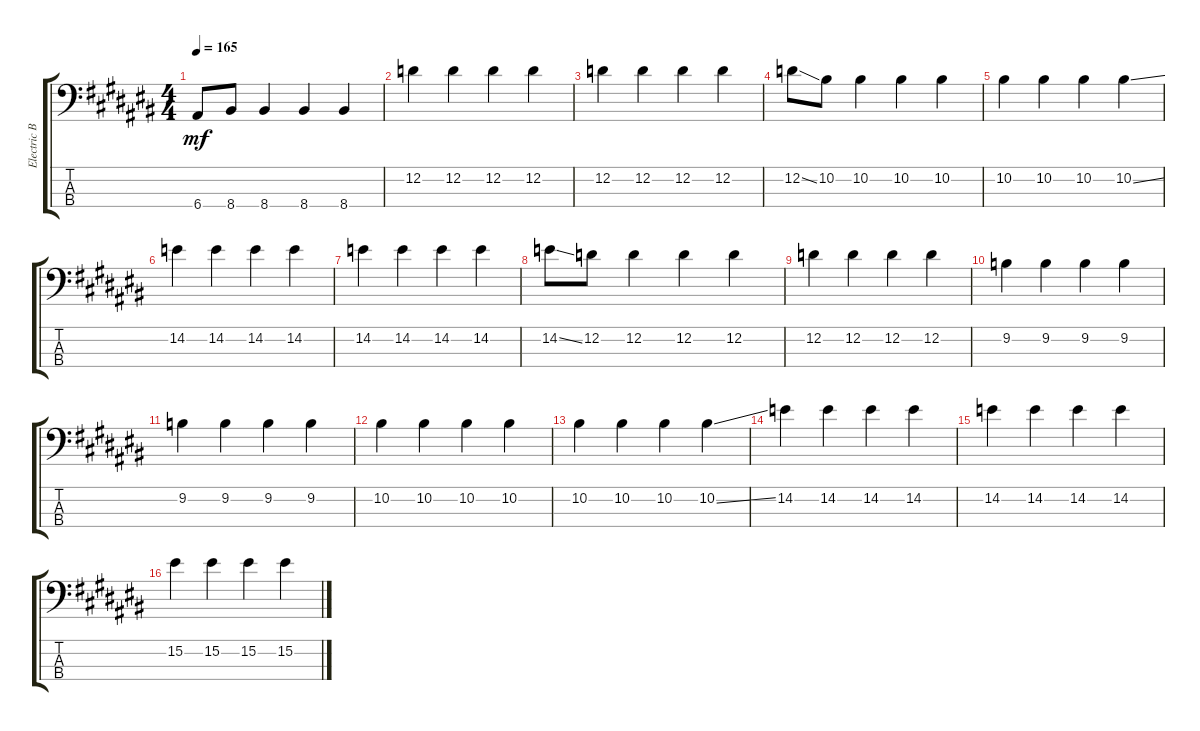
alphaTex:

\track ("Electric Bass" "Electric B") {instrument electricbassfinger}
\staff {score tabs}
\tuning (G2 D2 A1 E1) {hide}
\ts (4 4)
\tempo 165
\clef f4
\ks c#
6.4.8{dy mf} 8.4.8 8.4.4 8.4.4 8.4.4 |
12.2.4 12.2.4 12.2.4 12.2.4 |
12.2.4 12.2.4 12.2.4 12.2.4 |
12.2{ss}.8 10.2.8 10.2.4 10.2.4 10.2.4 |
10.2.4 10.2.4 10.2.4 10.2{ss}.4 |
14.2.4 14.2.4 14.2.4 14.2.4 |
14.2.4 14.2.4 14.2.4 14.2.4 |
14.2{ss}.8 12.2.8 12.2.4 12.2.4 12.2.4 |
12.2.4 12.2.4 12.2.4 12.2.4 |
9.2.4 9.2.4 9.2.4 9.2.4 |
9.2.4 9.2.4 9.2.4 9.2.4 |
10.2.4 10.2.4 10.2.4 10.2.4 |
10.2.4 10.2.4 10.2.4 10.2{ss}.4 |
14.2.4 14.2.4 14.2.4 14.2.4 |
14.2.4 14.2.4 14.2.4 14.2.4 |
15.2.4 15.2.4 15.2.4 15.2.4
